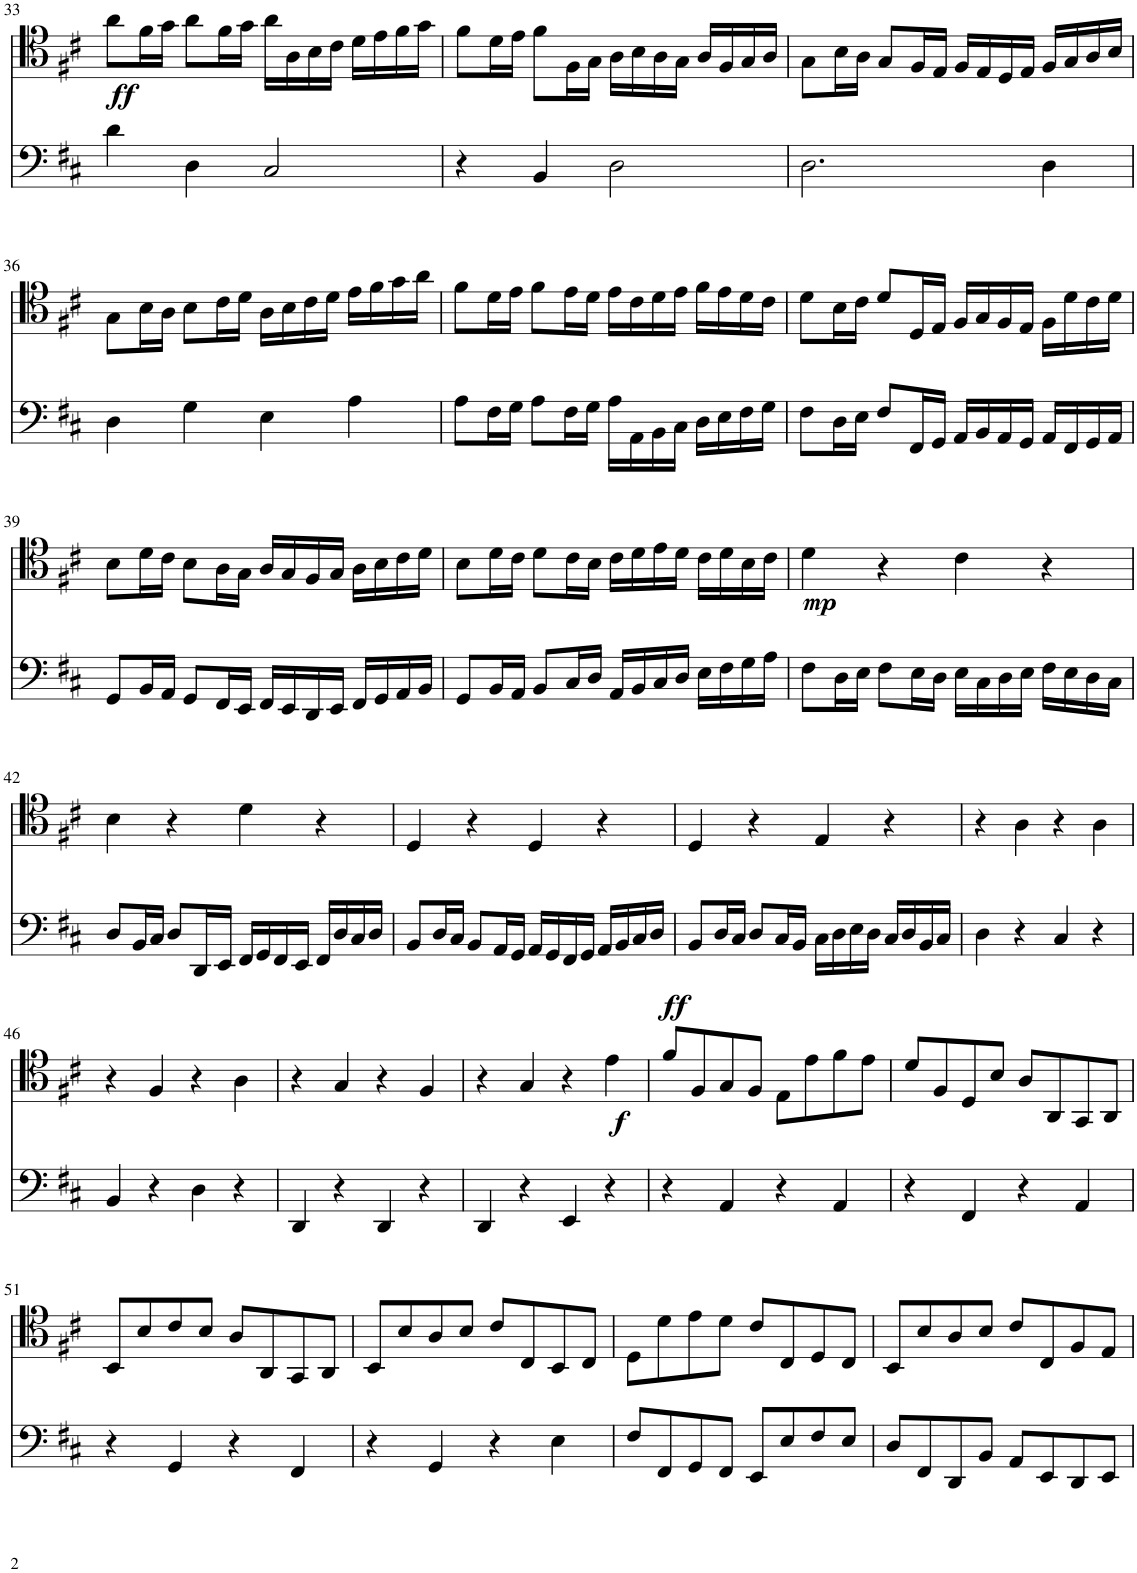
**kern	**kern	**dynam
*part2	*part1	*part1
*staff2	*staff1	*staff1
*I"Cello 2	*I"Cello 1	*
!!LO:PB:g=z
*clefF4	*clefC4	*
*k[f#c#]	*k[f#c#]	*
*M4/4	*M4/4	*
=33	=33	=33
!	!	!LO:DY:b
4d\	8a\L	ff
.	16f#\L	.
.	16g\JJ	.
4D\	8a\L	.
.	16f#\L	.
.	16g\JJ	.
2C#/	16a\LL	.
.	16A\	.
.	16B\	.
.	16c#\JJ	.
.	16d\LL	.
.	16e\	.
.	16f#\	.
.	16g\JJ	.
=34	=34	=34
4r	8f#\L	.
.	16d\L	.
.	16e\JJ	.
4BB/	8f#\L	.
.	16F#\L	.
.	16G\JJ	.
2D\	16A\LL	.
.	16B\	.
.	16A\	.
.	16G\JJ	.
.	16A/LL	.
.	16F#/	.
.	16G/	.
.	16A/JJ	.
=35	=35	=35
2.D\	8G\L	.
.	16B\L	.
.	16A\JJ	.
.	8G/L	.
.	16F#/L	.
.	16E/JJ	.
.	16F#/LL	.
.	16E/	.
.	16D/	.
.	16E/JJ	.
4D\	16F#/LL	.
.	16G/	.
.	16A/	.
.	16B/JJ	.
!!LO:LB:g=z
=36	=36	=36
4D\	8G\L	.
.	16B\L	.
.	16A\JJ	.
4G\	8B\L	.
.	16c#\L	.
.	16d\JJ	.
4E\	16A\LL	.
.	16B\	.
.	16c#\	.
.	16d\JJ	.
4A\	16e\LL	.
.	16f#\	.
.	16g\	.
.	16a\JJ	.
=37	=37	=37
8A\L	8f#\L	.
16F#\L	16d\L	.
16G\JJ	16e\JJ	.
8A\L	8f#\L	.
16F#\L	16e\L	.
16G\JJ	16d\JJ	.
16A\LL	16e\LL	.
16AA\	16c#\	.
16BB\	16d\	.
16C#\JJ	16e\JJ	.
16D\LL	16f#\LL	.
16E\	16e\	.
16F#\	16d\	.
16G\JJ	16c#\JJ	.
=38	=38	=38
8F#\L	8d\L	.
16D\L	16B\L	.
16E\JJ	16c#\JJ	.
8F#/L	8d/L	.
16FF#/L	16D/L	.
16GG/JJ	16E/JJ	.
16AA/LL	16F#/LL	.
16BB/	16G/	.
16AA/	16F#/	.
16GG/JJ	16E/JJ	.
16AA/LL	16F#\LL	.
16FF#/	16d\	.
16GG/	16c#\	.
16AA/JJ	16d\JJ	.
!!LO:LB:g=z
=39	=39	=39
8GG/L	8B\L	.
16BB/L	16d\L	.
16AA/JJ	16c#\JJ	.
8GG/L	8B\L	.
16FF#/L	16A\L	.
16EE/JJ	16G\JJ	.
16FF#/LL	16A/LL	.
16EE/	16G/	.
16DD/	16F#/	.
16EE/JJ	16G/JJ	.
16FF#/LL	16A\LL	.
16GG/	16B\	.
16AA/	16c#\	.
16BB/JJ	16d\JJ	.
=40	=40	=40
8GG/L	8B\L	.
16BB/L	16d\L	.
16AA/JJ	16c#\JJ	.
8BB/L	8d\L	.
16C#/L	16c#\L	.
16D/JJ	16B\JJ	.
16AA/LL	16c#\LL	.
16BB/	16d\	.
16C#/	16e\	.
16D/JJ	16d\JJ	.
16E\LL	16c#\LL	.
16F#\	16d\	.
16G\	16B\	.
16A\JJ	16c#\JJ	.
=41	=41	=41
!	!	!LO:DY:b
8F#\L	4d\	mp
16D\L	.	.
16E\JJ	.	.
8F#\L	4r	.
16E\L	.	.
16D\JJ	.	.
16E\LL	4c#\	.
16C#\	.	.
16D\	.	.
16E\JJ	.	.
16F#\LL	4r	.
16E\	.	.
16D\	.	.
16C#\JJ	.	.
!!LO:LB:g=z
=42	=42	=42
8D/L	4B\	.
16BB/L	.	.
16C#/JJ	.	.
8D/L	4r	.
16DD/L	.	.
16EE/JJ	.	.
16FF#/LL	4d\	.
16GG/	.	.
16FF#/	.	.
16EE/JJ	.	.
16FF#/LL	4r	.
16D/	.	.
16C#/	.	.
16D/JJ	.	.
=43	=43	=43
8BB/L	4D/	.
16D/L	.	.
16C#/JJ	.	.
8BB/L	4r	.
16AA/L	.	.
16GG/JJ	.	.
16AA/LL	4D/	.
16GG/	.	.
16FF#/	.	.
16GG/JJ	.	.
16AA/LL	4r	.
16BB/	.	.
16C#/	.	.
16D/JJ	.	.
=44	=44	=44
8BB/L	4D/	.
16D/L	.	.
16C#/JJ	.	.
8D/L	4r	.
16C#/L	.	.
16BB/JJ	.	.
16C#\LL	4E/	.
16D\	.	.
16E\	.	.
16D\JJ	.	.
16C#/LL	4r	.
16D/	.	.
16BB/	.	.
16C#/JJ	.	.
=45	=45	=45
4D\	4r	.
4r	4A\	.
4C#/	4r	.
4r	4A\	.
!!LO:LB:g=z
=46	=46	=46
4BB/	4r	.
4r	4F#/	.
4D\	4r	.
4r	4A\	.
=47	=47	=47
4DD/	4r	.
4r	4G/	.
4DD/	4r	.
4r	4F#/	.
=48	=48	=48
4DD/	4r	.
4r	4G/	.
4EE/	4r	.
!	!	!LO:DY:b
4r	4e\	f
=49	=49	=49
!	!	!LO:DY:a
4r	8f#/L	ff
.	8F#/	.
4AA/	8G/	.
.	8F#/J	.
4r	8E\L	.
.	8e\	.
4AA/	8f#\	.
.	8e\J	.
=50	=50	=50
4r	8d/L	.
.	8F#/	.
4FF#/	8D/	.
.	8B/J	.
4r	8A/L	.
.	8AA/	.
4AA/	8GG/	.
.	8AA/J	.
!!LO:LB:g=z
=51	=51	=51
4r	8BB/L	.
.	8B/	.
4GG/	8c#/	.
.	8B/J	.
4r	8A/L	.
.	8AA/	.
4FF#/	8GG/	.
.	8AA/J	.
=52	=52	=52
4r	8BB/L	.
.	8B/	.
4GG/	8A/	.
.	8B/J	.
4r	8c#/L	.
.	8C#/	.
4E\	8BB/	.
.	8C#/J	.
=53	=53	=53
8F#/L	8D\L	.
8FF#/	8d\	.
8GG/	8e\	.
8FF#/J	8d\J	.
8EE/L	8c#/L	.
8E/	8C#/	.
8F#/	8D/	.
8E/J	8C#/J	.
=54	=54	=54
8D/L	8BB/L	.
8FF#/	8B/	.
8DD/	8A/	.
8BB/J	8B/J	.
8AA/L	8c#/L	.
8EE/	8C#/	.
8DD/	8F#/	.
8EE/J	8E/J	.
=	=	=
*-	*-	*-
